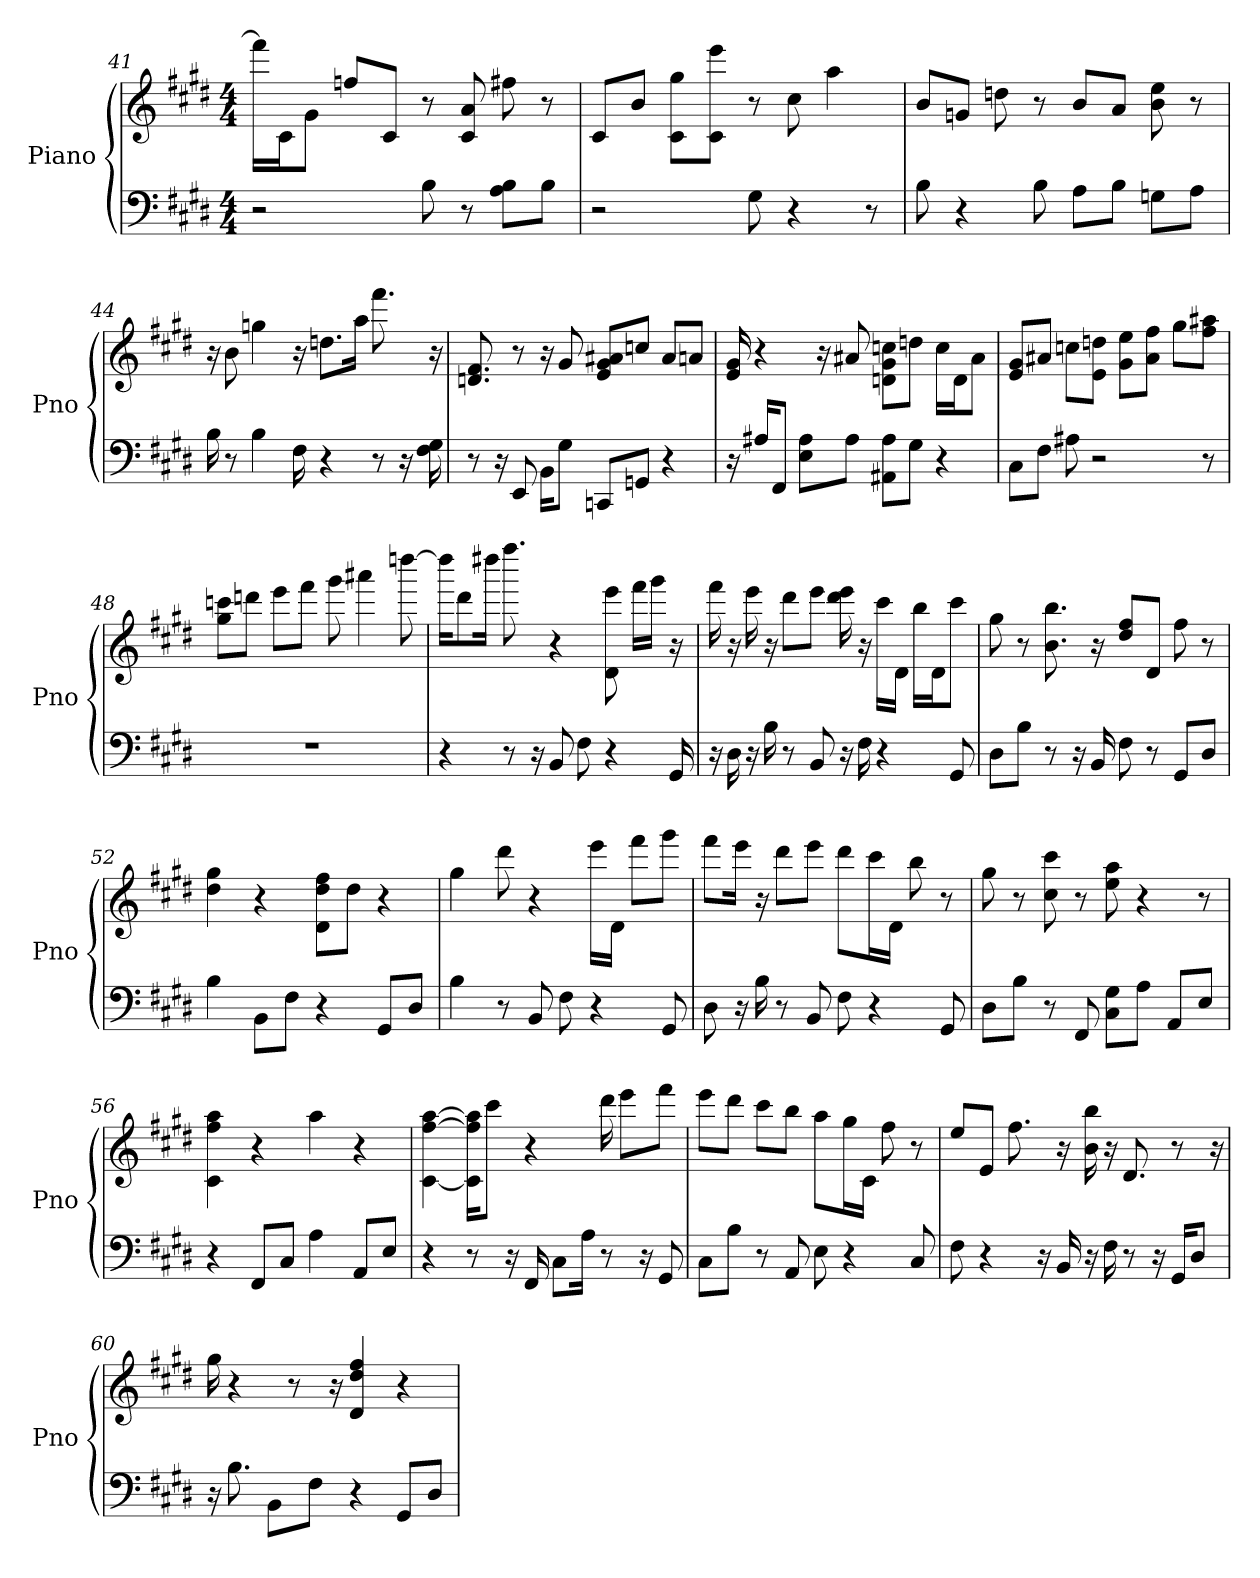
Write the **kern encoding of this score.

**kern	**kern
*part1	*part1
*staff2	*staff1
*I"Piano	*
*I'Pno	*
*clefF4	*clefG2
*k[f#c#g#d#]	*k[f#c#g#d#]
*E:	*E:
*M4/4	*M4/4
=41	=41
2r	16fff#\LL]
.	16c#\J
.	8g#\J
.	8ff/L
.	8c#/J
8B	8r
8r	8c# 8a
8B\ 8A\L	8ff#
8B\J	8r
=42	=42
2r	8c#/L
.	8b/J
.	8c#\ 8gg#\L
.	8c#\ 8eee\J
8G#	8r
4r	8cc#
.	4aa
8r	.
=43	=43
8B	8b/L
4r	8g/J
.	8dd
8B	8r
8A\L	8b/L
8B\J	8a/J
8G\L	8ee 8b
8A\J	8r
=44	=44
16B	16r
8r	8b
4B	4gg
16F#	16r
4r	8.dd\L
.	16aa\Jk
8r	8.fff#
16r	.
16F# 16G#	16r
=45	=45
8r	8.d 8.f#
16r	.
8EE	8r
16BB\KL	16r
8G#\J	8g#
8CC/L	8e/ 8g#/ 8a#/L
8GG/J	8cc/J
4r	8a#/L
.	8a/J
=46	=46
16r	16e 16g#
16A#/KL	4r
8FF#/J	.
8A#\ 8E\L	.
.	16r
8A#\J	8a#
8A#\ 8AA#\L	8g#\ 8cc\ 8d\L
8G#\J	8dd\J
4r	16cc\LL
.	16d\J
.	8a#\J
=47	=47
8C#\L	8g#/ 8e/L
8F#\J	8a#/J
8A#	8cc\L
2r	8e\ 8dd\J
.	8ee\ 8g#\L
.	8a#\ 8ff#\J
.	8gg#\L
8r	8ff#\ 8aa#\J
=48	=48
1r	8ccc\ 8gg#\L
.	8ddd\J
.	8eee\L
.	8fff#\J
.	8ggg#
.	4aaa#
.	[8dddd
=49	=49
4r	16dddd\KL]
.	8ddd#\
.	16dddd#\Jk
8r	8.ffff#
16r	.
8BB	4r
8F#	.
4r	8eee 8d#
.	16fff#\LL
.	16ggg#\JJ
16GG#	16r
=50	=50
16r	16fff#
16D#	16r
16r	16eee
16B	16r
8r	8ddd#\L
8BB	8eee\J
16r	16ddd# 16eee
16F#	16r
4r	16ccc#\LL
.	16d#\JJ
.	16bb\LL
.	16d#\J
8GG#	8ccc#\J
=51	=51
8D#\L	8gg#
8B\J	8r
8r	8.bb 8.b
16r	.
16BB	16r
8F#	8dd#/ 8ff#/L
8r	8d#/J
8GG#/L	8ff#
8D#/J	8r
=52	=52
4B	4dd# 4gg#
8BB\L	4r
8F#\J	.
4r	8dd#\ 8d#\ 8ff#\L
.	8dd#\J
8GG#/L	4r
8D#/J	.
=53	=53
4B	4gg#
8r	8ddd#
8BB	4r
8F#	.
4r	16eee\LL
.	16d#\JJ
.	8fff#\L
8GG#	8ggg#\J
=54	=54
8D#	8fff#\L
16r	16eee\Jk
16B	16r
8r	8ddd#\L
8BB	8eee\J
8F#	8ddd#\L
4r	16ccc#\L
.	16d#\JJ
.	8bb
8GG#	8r
=55	=55
8D#\L	8gg#
8B\J	8r
8r	8ccc# 8cc#
8FF#	8r
8G#\ 8C#\L	8aa 8ee
8A\J	4r
8AA/L	.
8E/J	8r
=56	=56
4r	4aa 4ff# 4c#
8FF#/L	4r
8C#/J	.
4A	4aa
8AA/L	4r
8E/J	.
=57	=57
4r	[4c# [4ff# [4aa
8r	16c#]\ 16ff#]\ 16aa]\KL
.	8ccc#\J
16r	.
16FF#	4r
8C#\L	.
16A\Jk	.
8r	16ddd#
.	8eee\L
16r	.
8GG#	8fff#\J
=58	=58
8C#\L	8eee\L
8B\J	8ddd#\J
8r	8ccc#\L
8AA	8bb\J
8E	8aa\L
4r	16gg#\L
.	16c#\JJ
.	8ff#
8C#	8r
=59	=59
8F#	8ee/L
4r	8e/J
.	8.ff#
16r	.
16BB	16r
16r	16bb 16b
16F#	16r
8r	8.d#
16r	.
16GG#/KL	8r
8D#/J	.
.	16r
=60	=60
16r	16gg#
8.B	4r
8BB\L	.
.	8r
8F#\J	.
.	16r
4r	4d# 4dd# 4ff#
8GG#/L	4r
8D#/J	.
=	=
*-	*-
